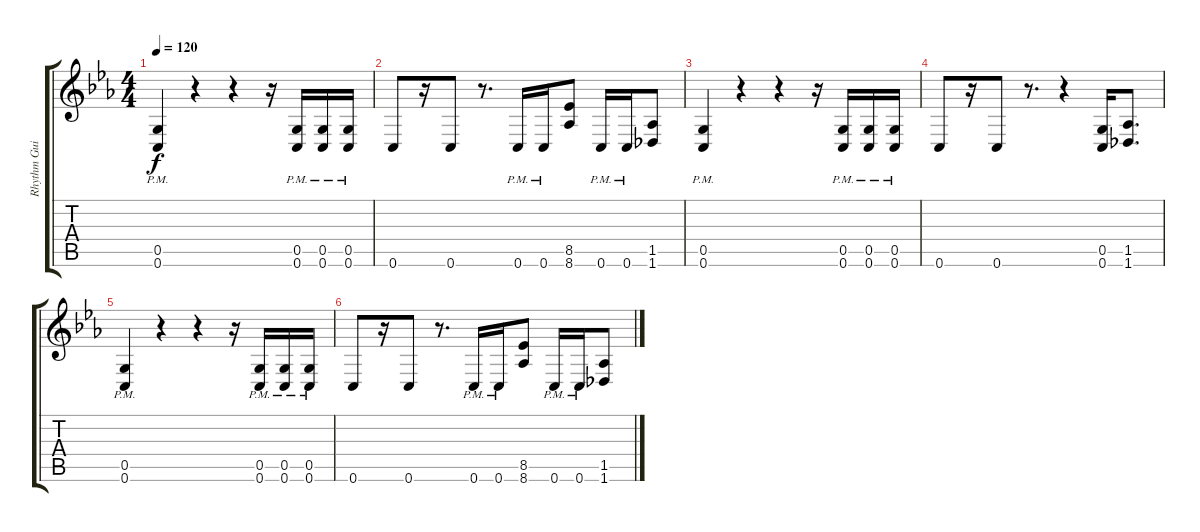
\track ("Rhythm Guitar" "Rhythm Gui") {instrument distortionguitar}
\staff {score tabs}
\tuning (D4 A3 F3 C3 G2 C2) {hide}
\ts (4 4)
\tempo 120
\clef g2
\ks cminor
(0.5{pm} 0.6{pm}).4{dy f} r.4 r.4 r.16 (0.5{pm} 0.6{pm}).16 (0.5{pm} 0.6{pm}).16 (0.5{pm} 0.6{pm}).16 |
0.6.8 r.16 0.6.8 r.8{d} 0.6{pm}.16 0.6{pm}.16 (8.5 8.6).8 0.6{pm}.16 0.6{pm}.16 (1.5 1.6).8 |
(0.5{pm} 0.6{pm}).4 r.4 r.4 r.16 (0.5{pm} 0.6{pm}).16 (0.5{pm} 0.6{pm}).16 (0.5{pm} 0.6{pm}).16 |
0.6.8 r.16 0.6.8 r.8{d} r.4 (0.5 0.6).16 (1.5 1.6).8{d} |
(0.5{pm} 0.6{pm}).4 r.4 r.4 r.16 (0.5{pm} 0.6{pm}).16 (0.5{pm} 0.6{pm}).16 (0.5{pm} 0.6{pm}).16 |
0.6.8 r.16 0.6.8 r.8{d} 0.6{pm}.16 0.6{pm}.16 (8.5 8.6).8 0.6{pm}.16 0.6{pm}.16 (1.5 1.6).8
